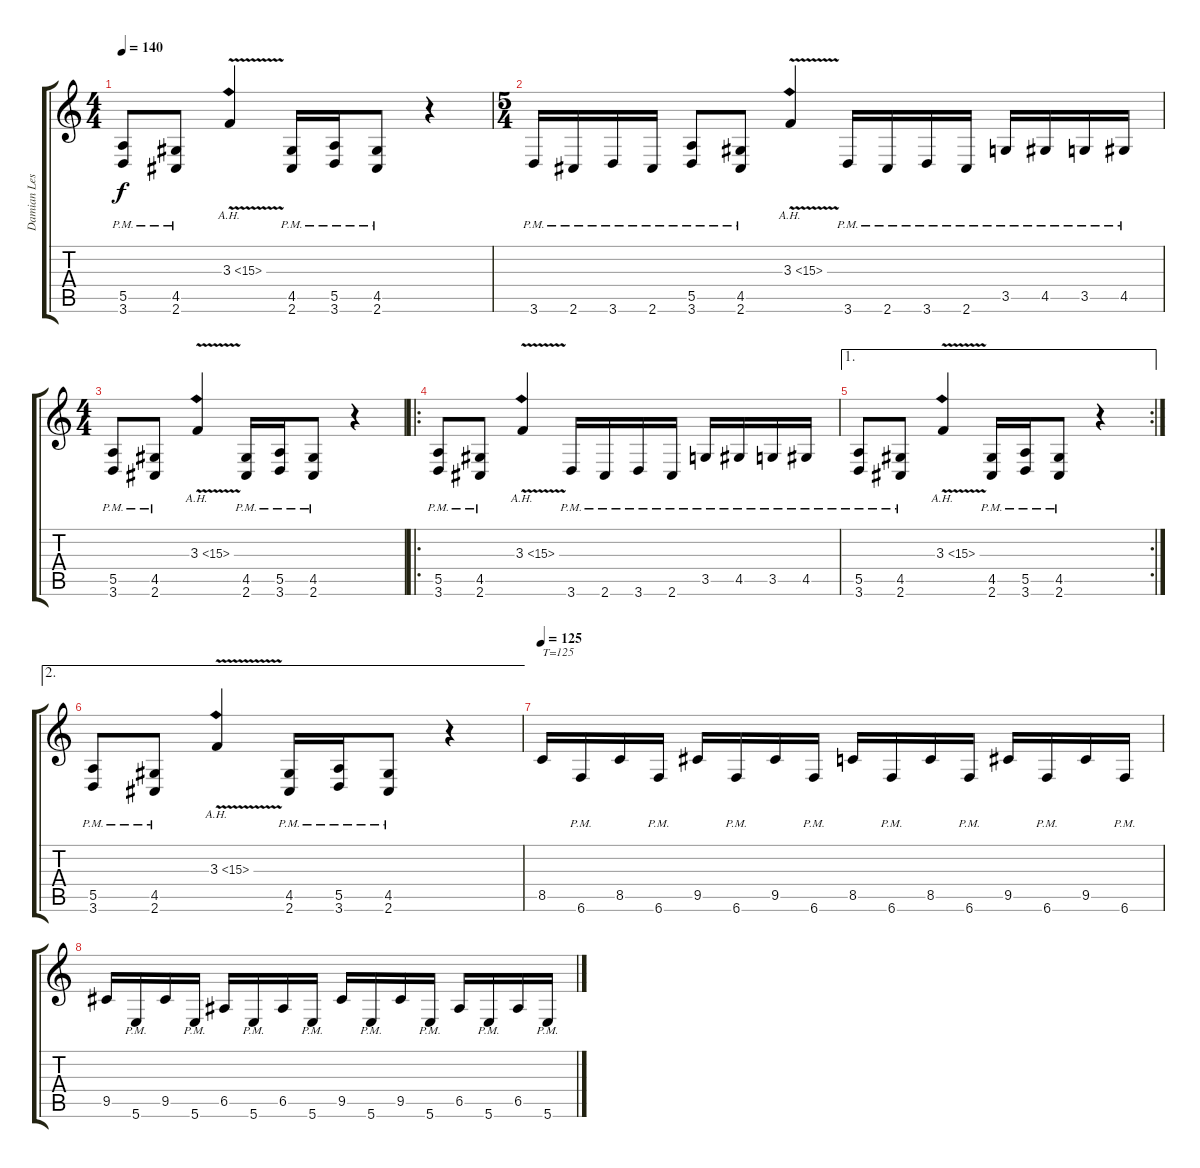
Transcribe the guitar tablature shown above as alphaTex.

\track ("Damian Leski" "Damian Les") {instrument distortionguitar}
\staff {score tabs}
\tuning (B3 Gb3 D3 A2 E2 B1) {hide}
\ts (4 4)
\tempo 140
\clef g2
\ks c
(5.5{pm} 3.6{pm}).8{dy f} (4.5{pm} 2.6{pm}).8 3.3{ah 12 v}.4 (4.5{pm} 2.6{pm}).16 (5.5{pm} 3.6{pm}).16 (4.5{pm} 2.6{pm}).8 r.4 |
\ts (5 4)
3.6{pm}.16 2.6{pm}.16 3.6{pm}.16 2.6{pm}.16 (5.5{pm} 3.6{pm}).8 (4.5{pm} 2.6{pm}).8 3.3{ah 12 v}.4 3.6{pm}.16 2.6{pm}.16 3.6{pm}.16 2.6{pm}.16 3.5{pm}.16 4.5{pm}.16 3.5{pm}.16 4.5{pm}.16 |
\ts (4 4)
(5.5{pm} 3.6{pm}).8 (4.5{pm} 2.6{pm}).8 3.3{ah 12 v}.4 (4.5{pm} 2.6{pm}).16 (5.5{pm} 3.6{pm}).16 (4.5{pm} 2.6{pm}).8 r.4 |
\ro
(5.5{pm} 3.6{pm}).8 (4.5{pm} 2.6{pm}).8 3.3{ah 12 v}.4 3.6{pm}.16 2.6{pm}.16 3.6{pm}.16 2.6{pm}.16 3.5{pm}.16 4.5{pm}.16 3.5{pm}.16 4.5{pm}.16 |
\ae 1
\rc 2
(5.5{pm} 3.6{pm}).8 (4.5{pm} 2.6{pm}).8 3.3{ah 12 v}.4 (4.5{pm} 2.6{pm}).16 (5.5{pm} 3.6{pm}).16 (4.5{pm} 2.6{pm}).8 r.4 |
\ae 2
(5.5{pm} 3.6{pm}).8 (4.5{pm} 2.6{pm}).8 3.3{ah 12 v}.4 (4.5{pm} 2.6{pm}).16 (5.5{pm} 3.6{pm}).16 (4.5{pm} 2.6{pm}).8 r.4 |
\tempo 125
8.5.16{txt "T=125"} 6.6{pm}.16 8.5.16 6.6{pm}.16 9.5.16 6.6{pm}.16 9.5.16 6.6{pm}.16 8.5.16 6.6{pm}.16 8.5.16 6.6{pm}.16 9.5.16 6.6{pm}.16 9.5.16 6.6{pm}.16 |
9.5.16 5.6{pm}.16 9.5.16 5.6{pm}.16 6.5.16 5.6{pm}.16 6.5.16 5.6{pm}.16 9.5.16 5.6{pm}.16 9.5.16 5.6{pm}.16 6.5.16 5.6{pm}.16 6.5.16 5.6{pm}.16
